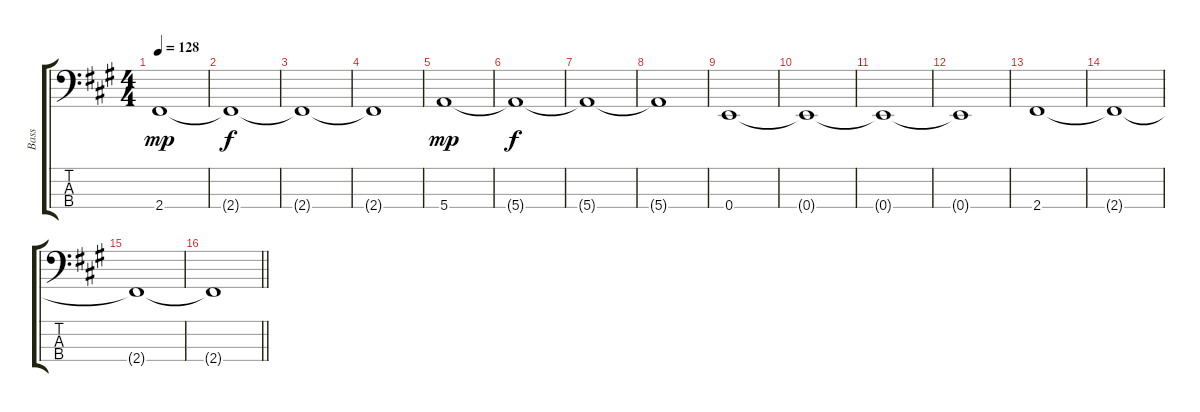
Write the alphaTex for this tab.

\track ("Bass" "Bass") {instrument electricbassfinger}
\staff {score tabs}
\tuning (G2 D2 A1 E1) {hide}
\ts (4 4)
\tempo 128
\clef f4
\ks f#minor
2.4.1{dy mp} |
2.4{t}.1{dy f} |
2.4{t}.1 |
2.4{t}.1 |
5.4.1{dy mp} |
5.4{t}.1{dy f} |
5.4{t}.1 |
5.4{t}.1 |
0.4.1 |
0.4{t}.1 |
0.4{t}.1 |
0.4{t}.1 |
2.4.1 |
2.4{t}.1 |
2.4{t}.1 |
\barLineRight lightlight
2.4{t}.1
